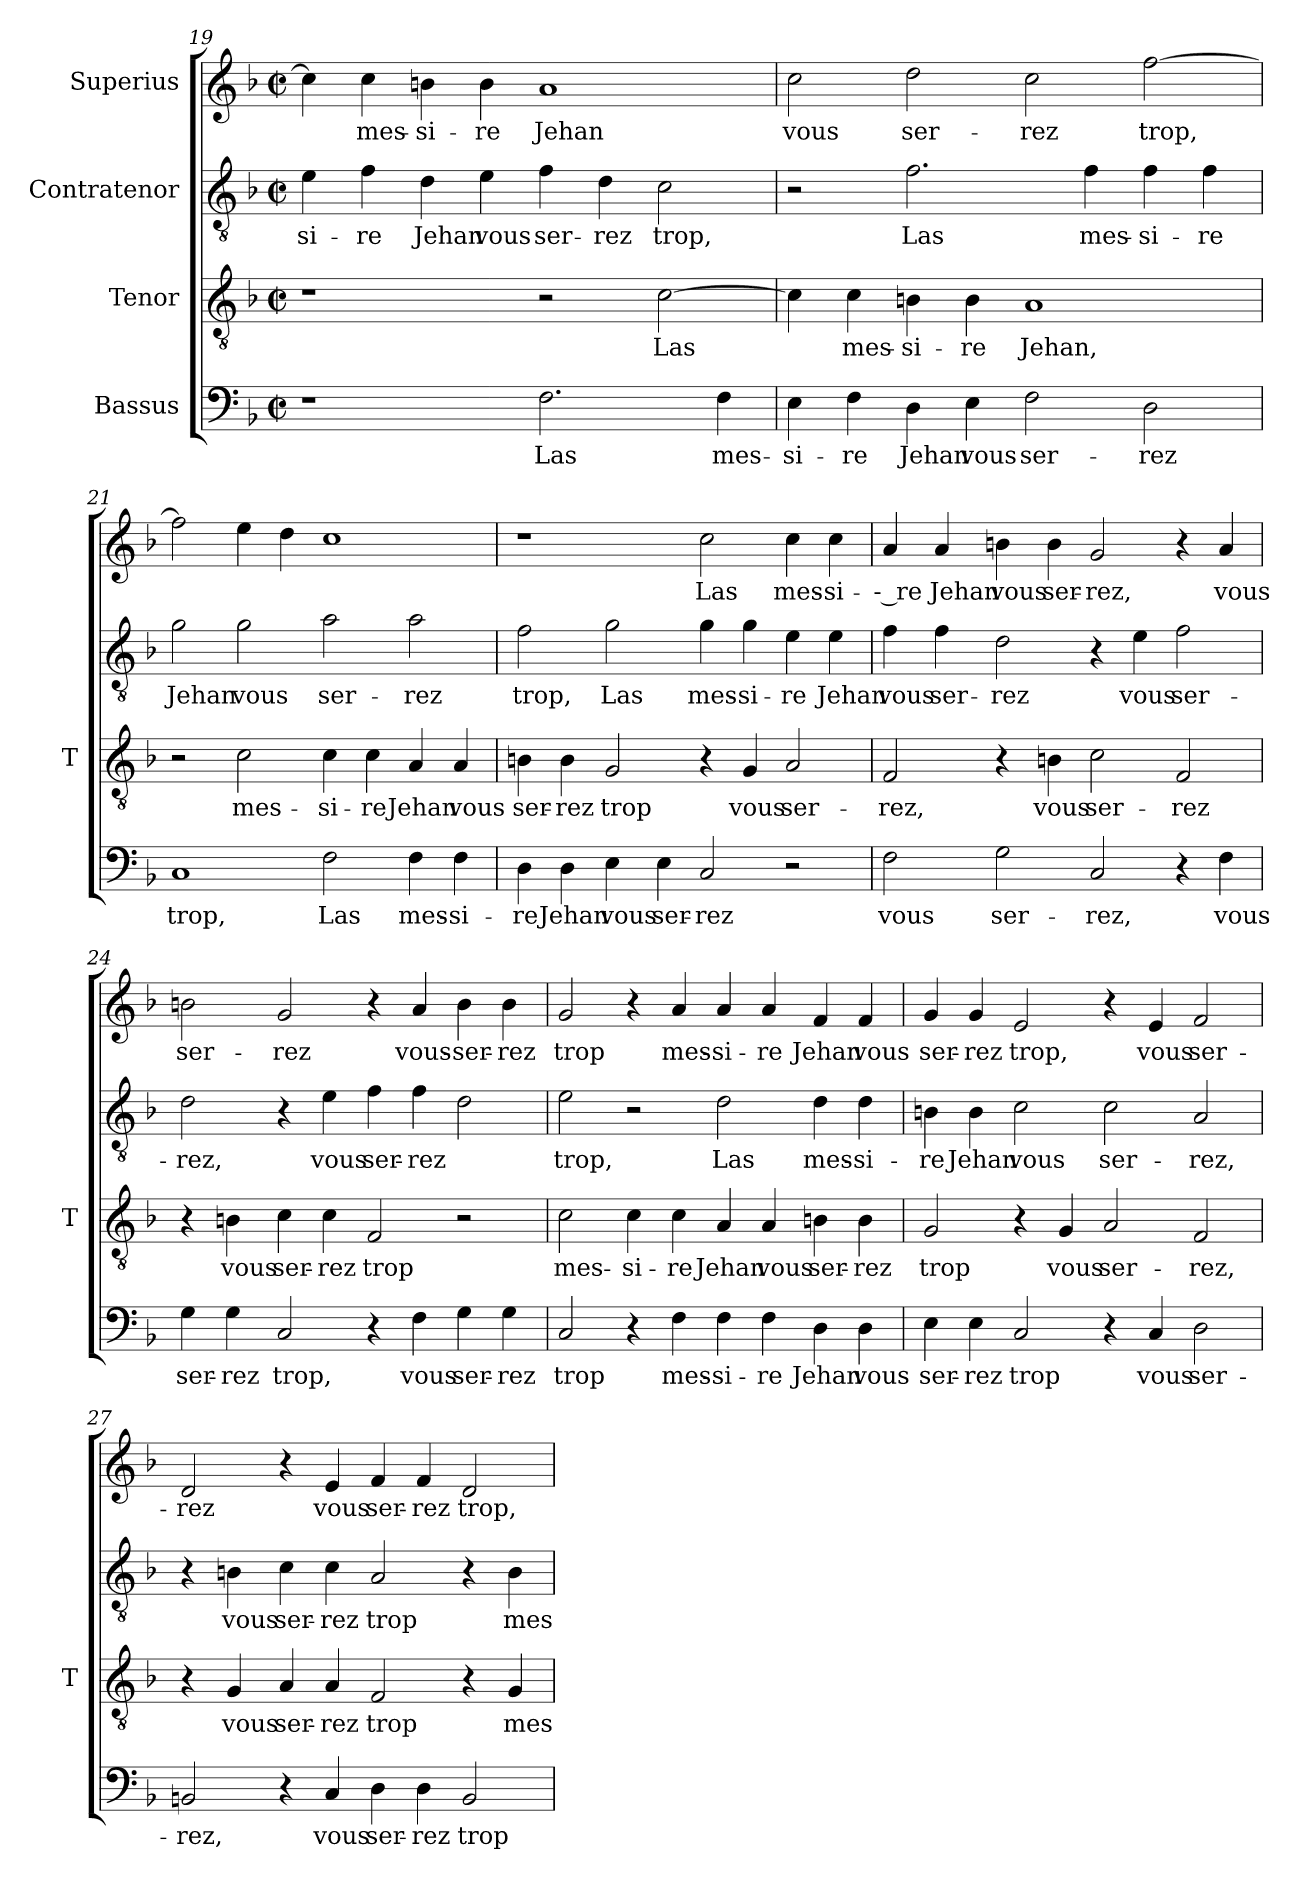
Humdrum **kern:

**kern	**text	**kern	**text	**kern	**text	**kern	**text
*part4	*part4	*part3	*part3	*part2	*part2	*part1	*part1
*staff4	*staff4	*staff3	*staff3	*staff2	*staff2	*staff1	*staff1
*I"Bassus	*	*I"Tenor	*	*I"Contratenor	*	*I"Superius	*
*	*	*I'T	*	*	*	*	*
*clefF4	*	*clefGv2	*	*clefGv2	*	*clefG2	*
*k[b-]	*	*k[b-]	*	*k[b-]	*	*k[b-]	*
*F:	*	*F:	*	*F:	*	*F:	*
*M2/2	*	*M2/2	*	*M2/2	*	*M2/2	*
*met(c|)	*	*met(c|)	*	*met(c|)	*	*met(c|)	*
=19	=19	=19	=19	=19	=19	=19	=19
1r	.	1r	.	4e	si-	4cc]	.
.	.	.	.	4f	-re	4cc	mes-
.	.	.	.	4d	-Jehan	4b	si-
.	.	.	.	4e	-vous	4b	-re
2.F	-Las	2r	.	4f	ser-	1a	-Jehan
.	.	.	.	4d	-rez	.	.
.	.	[2c	-Las	2c	-trop,	.	.
4F	mes-	.	.	.	.	.	.
=20	=20	=20	=20	=20	=20	=20	=20
4E	si-	4c]	.	2r	.	2cc	-vous
4F	-re	4c	mes-	.	.	.	.
4D	-Jehan	4B	si-	2.f	-Las	2dd	ser-
4E	-vous	4B	-re	.	.	.	.
2F	ser-	1A	-Jehan,	.	.	2cc	-rez
.	.	.	.	4f	mes-	.	.
2D	-rez	.	.	4f	si-	[2ff	-trop,
.	.	.	.	4f	-re	.	.
!!LO:LB:g=z
=21	=21	=21	=21	=21	=21	=21	=21
1C	-trop,	2r	.	2g	-Jehan	2ff]	.
.	.	2c	mes-	2g	-vous	4ee	.
.	.	.	.	.	.	4dd	.
2F	-Las	4c	si-	2a	ser-	1cc	.
.	.	4c	-re	.	.	.	.
4F	mes-	4A	-Jehan	2a	-rez	.	.
4F	si-	4A	-vous	.	.	.	.
=22	=22	=22	=22	=22	=22	=22	=22
4D	-re	4B	ser-	2f	-trop,	1r	.
4D	-Jehan	4B	-rez	.	.	.	.
4E	-vous	2G	-trop	2g	-Las	.	.
4E	ser-	.	.	.	.	.	.
2C	-rez	4r	.	4g	mes-	2cc	-Las
.	.	4G	-vous	4g	si-	.	.
2r	.	2A	ser-	4e	-re	4cc	mes-
.	.	.	.	4e	-Jehan	4cc	si-
=23	=23	=23	=23	=23	=23	=23	=23
2F	-vous	2F	-rez,	4f	-vous	4a	-- re
.	.	.	.	4f	ser-	4a	-Jehan
2G	ser-	4r	.	2d	-rez	4b	-vous
.	.	4B	-vous	.	.	4b	ser-
2C	-rez,	2c	ser-	4r	.	2g	-rez,
.	.	.	.	4e	-vous	.	.
4r	.	2F	-rez	2f	ser-	4r	.
4F	-vous	.	.	.	.	4a	-vous
!!LO:PB:g=z
=24	=24	=24	=24	=24	=24	=24	=24
4G	ser-	4r	.	2d	-rez,	2b	ser-
4G	-rez	4B	-vous	.	.	.	.
2C	-trop,	4c	ser-	4r	.	2g	-rez
.	.	4c	-rez	4e	-vous	.	.
4r	.	2F	-trop	4f	ser-	4r	.
4F	-vous	.	.	4f	-rez	4a	vous-
4G	ser-	2r	.	2d	.	4b	ser-
4G	-rez	.	.	.	.	4b	-rez
=25	=25	=25	=25	=25	=25	=25	=25
2C	-trop	2c	mes-	2e	-trop,	2g	-trop
4r	.	4c	si-	2r	.	4r	.
4F	mes-	4c	-re	.	.	4a	mes-
4F	si-	4A	-Jehan	2d	-Las	4a	si-
4F	-re	4A	-vous	.	.	4a	-re
4D	-Jehan	4B	ser-	4d	mes-	4f	-Jehan
4D	-vous	4B	-rez	4d	si-	4f	-vous
=26	=26	=26	=26	=26	=26	=26	=26
4E	ser-	2G	-trop	4B	-re	4g	ser-
4E	-rez	.	.	4B	-Jehan	4g	-rez
2C	-trop	4r	.	2c	-vous	2e	-trop,
.	.	4G	-vous	.	.	.	.
4r	.	2A	ser-	2c	ser-	4r	.
4C	-vous	.	.	.	.	4e	-vous
2D	ser-	2F	-rez,	2A	-rez,	2f	ser-
!!LO:LB:g=z
=27	=27	=27	=27	=27	=27	=27	=27
2BB	-rez,	4r	.	4r	.	2d	-rez
.	.	4G	-vous	4B	-vous	.	.
4r	.	4A	ser-	4c	ser-	4r	.
4C	-vous	4A	-rez	4c	-rez	4e	-vous
4D	ser-	2F	-trop	2A	-trop	4f	ser-
4D	-rez	.	.	.	.	4f	-rez
2BB	-trop	4r	.	4r	.	2d	-trop,
.	.	4G	mes-	4B	mes-	.	.
=	=	=	=	=	=	=	=
*-	*-	*-	*-	*-	*-	*-	*-
